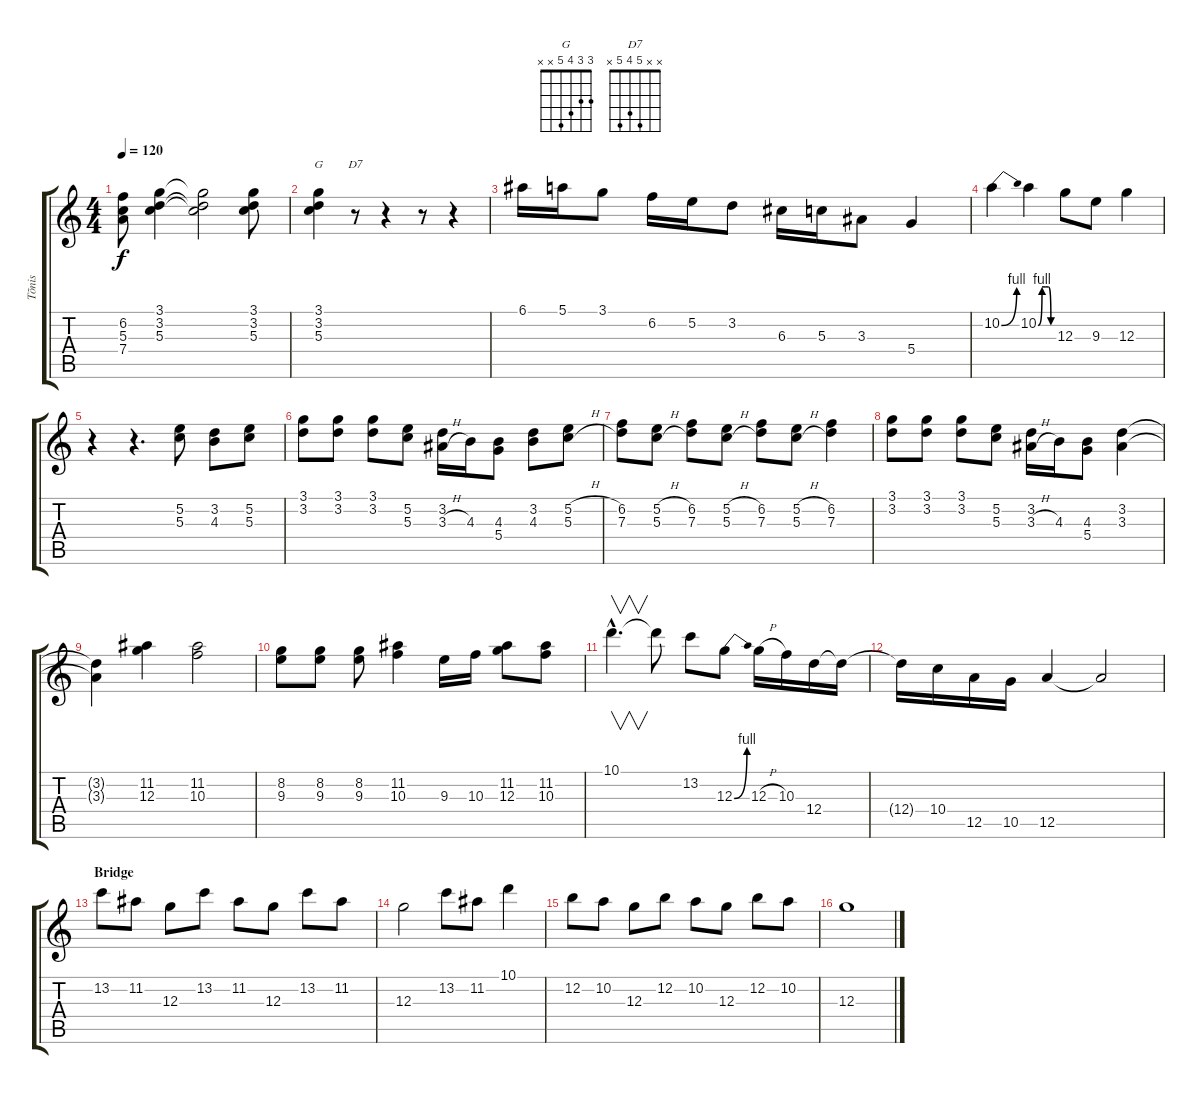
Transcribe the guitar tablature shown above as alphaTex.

\track ("Tõnis" "Tõnis") {instrument distortionguitar}
\staff {score tabs}
\tuning (E4 B3 G3 D3 A2 E2) {hide}
\chord ("G" 3 3 4 5 x x)
\chord ("D7" x x 5 4 5 x)
\ts (4 4)
\tempo 120
\clef g2
\ks c
(6.2 5.3 7.4).8{dy f} (3.1 3.2 5.3).4 (3.1{t} 3.2{t} 5.3{t}).2 (3.1 3.2 5.3).8 |
(3.1 3.2 5.3).4{ch "G"} r.8{ch "D7"} r.4 r.8 r.4 |
6.1.16 5.1.16 3.1.8 6.2.16 5.2.16 3.2.8 6.3.16 5.3.16 3.3.8 5.4.4 |
10.2{be (bend 0 0 60 4)}.4 10.2{be (custom 0 0 15 4 30 4 40 4 50 0 60 0)}.4 12.3.8 9.3.8 12.3.4 |
r.4 r.4{d} (5.2 5.3).8 (3.2 4.3).8 (5.2 5.3).8 |
(3.1 3.2).8 (3.1 3.2).8 (3.1 3.2).8 (5.2 5.3).8 (3.2 3.3{h}).16 4.3.16 (4.3 5.4).8 (3.2 4.3).8 (5.2{h} 5.3{h}).8 |
(6.2 7.3).8 (5.2{h} 5.3{h}).8 (6.2 7.3).8 (5.2{h} 5.3{h}).8 (6.2 7.3).8 (5.2{h} 5.3{h}).8 (6.2 7.3).4 |
(3.1 3.2).8 (3.1 3.2).8 (3.1 3.2).8 (5.2 5.3).8 (3.2 3.3{h}).16 4.3.16 (4.3 5.4).8 (3.2 3.3).4 |
(3.2{t} 3.3{t}).4 (11.2 12.3).4 (11.2 10.3).2 |
(8.2 9.3).8 (8.2 9.3).8 (8.2 9.3).8 (11.2 10.3).4 9.3.16 10.3.16 (11.2 12.3).8 (11.2 10.3).8 |
10.1{hac}.4{v d} 10.1{t}.8 13.2.8 12.3{be (bend 0 0 60 4)}.8 12.3{h}.16 10.3.16 12.4.16 12.4{t}.16 |
12.4{t}.16 10.4.16 12.5.16 10.5.16 12.5.4 12.5{t}.2 |
\section ("" "Bridge")
13.2.8 11.2.8 12.3.8 13.2.8 11.2.8 12.3.8 13.2.8 11.2.8 |
12.3.2 13.2.8 11.2.8 10.1.4 |
12.2.8 10.2.8 12.3.8 12.2.8 10.2.8 12.3.8 12.2.8 10.2.8 |
12.3.1
